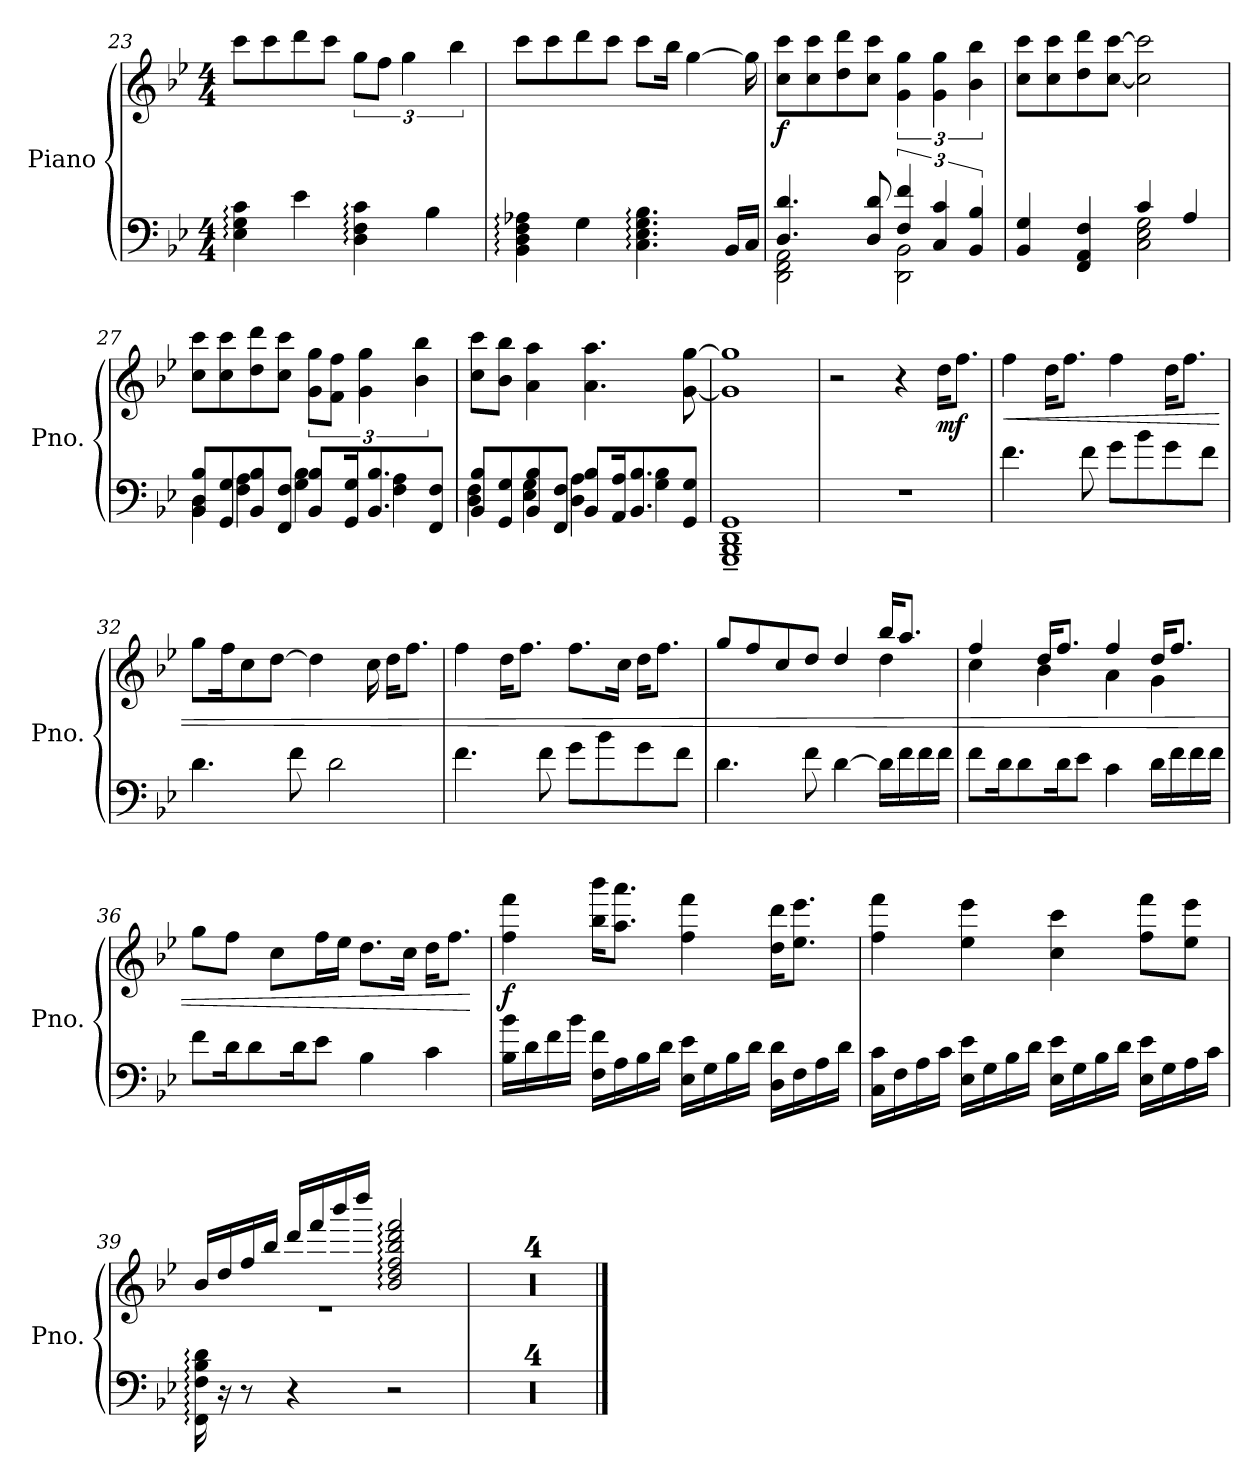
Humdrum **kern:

**kern	**kern	**dynam
*part1	*part1	*part1
*staff2	*staff1	*staff1/2
*I"Piano	*	*
*I'Pno.	*	*
!!LO:LB:g=z
*clefF4	*clefG2	*
*k[b-e-]	*k[b-e-]	*
*M4/4	*M4/4	*
=23	=23	=23
4E-\: 4G\: 4c\:	8ccc\L	.
.	8ccc\	.
4e-\	8ddd\	.
.	8ccc\J	.
4D\: 4F\: 4c\:	12gg\L	.
.	12ff\J	.
.	6gg\	.
4B-\	.	.
.	6bb-\	.
=24	=24	=24
4BB-\: 4D\: 4F\: 4A-X\:	8ccc\L	.
.	8ccc\	.
4G\	8ddd\	.
.	8ccc\J	.
4.C\: 4.E-\: 4.G\: 4.B-\:	8ccc\L	.
.	16bb-\Jk	.
.	[4gg\	.
16BB-/LL	.	.
16C/JJ	16gg\]	.
=25	=25	=25
*^	*	*
!	!	!	!LO:DY:b
4.D/ 4.d/	2DD\ 2FF\ 2AA\	8cc\ 8ccc\L	f
.	.	8cc\ 8ccc\	.
.	.	8dd\ 8ddd\	.
8D/ 8d/	.	8cc\ 8ccc\J	.
6F/ 6f/	2DD\ 2BB-\	6g\ 6gg\	.
6C/ 6c/	.	6g\ 6gg\	.
6BB-/ 6B-/	.	6b-\ 6bb-\	.
=26	=26	=26	=26
4BB-/ 4G/	2ryy	8cc\ 8ccc\L	.
.	.	8cc\ 8ccc\	.
4FF/ 4AA/ 4F/	.	8dd\ 8ddd\	.
.	.	[8cc\ [8ccc\J	.
4c/	2C\ 2E-\ 2G\	2cc\] 2ccc\]	.
4A/	.	.	.
!!LO:LB:g=z
=27	=27	=27	=27
8BB-/ 8B-/L	4BB-\ 4D\	8cc\ 8ccc\L	.
8GG/ 8G/	.	8cc\ 8ccc\	.
8BB-/ 8B-/	4F\ 4A\	8dd\ 8ddd\	.
8FF/ 8F/J	.	8cc\ 8ccc\J	.
8BB-/ 8B-/L	4G\ 4B-\	12g\ 12gg\L	.
.	.	12f\ 12ff\J	.
16GG/ 16G/K	.	.	.
.	.	6g\ 6gg\	.
8.BB-/ 8.B-/	.	.	.
.	4F\ 4A\	.	.
.	.	6b-\ 6bb-\	.
8FF/ 8F/J	.	.	.
=28	=28	=28	=28
8BB-/ 8B-/L	4D\ 4F\	8cc\ 8ccc\L	.
8GG/ 8G/	.	8b-\ 8bb-\J	.
8BB-/ 8B-/	4E-\ 4G\	4a\ 4aa\	.
8FF/ 8F/J	.	.	.
8BB-/ 8B-/L	4D\ 4A\	4.a\ 4.aa\	.
16AA/ 16A/K	.	.	.
8.BB-/ 8.B-/	.	.	.
.	4G\ 4B-\	.	.
8GG/ 8G/J	.	[8g\ [8gg\	.
*v	*v	*	*
=29	=29	=29
1GGG~ 1BBB-~ 1DD~ 1GG~	1g] 1gg]	.
=30	=30	=30
1r	2r	.
.	4r	.
!	!	!LO:DY:b
.	16dd\KL	mf
.	8.ff\J	.
=31	=31	=31
!	!	!LO:HP:b
4.f\	4ff\	<
.	16dd\KL	.
.	8.ff\J	.
8f\	.	.
8g\L	4ff\	.
8b-\	.	.
8g\	16dd\KL	.
.	8.ff\J	.
8f\J	.	.
!!LO:LB:g=z
=32	=32	=32
4.d\	8gg\L	.
.	16ff\K	.
.	8cc\	.
.	[8dd\J	.
8f\	.	.
.	4dd\]	.
2d\	.	.
.	16cc\	.
.	16dd\KL	.
.	8.ff\J	.
=33	=33	=33
4.f\	4ff\	.
.	16dd\KL	.
.	8.ff\J	.
8f\	.	.
8g\L	8.ff\L	.
8b-\	.	.
.	16cc\Jk	.
8g\	16dd\KL	.
.	8.ff\J	.
8f\J	.	.
=34	=34	=34
*	*^	*
4.d\	8gg/L	2.ryy	.
.	8ff/	.	.
.	8cc/	.	.
8f\	8dd/J	.	.
[4d\	4dd/	.	.
16d\LL]	16bb-/KL	4dd\	.
16f\	8.aa/J	.	.
16f\	.	.	.
16f\JJ	.	.	.
=35	=35	=35	=35
8f\L	4ff/	4cc\	.
16d\K	.	.	.
8d\	.	.	.
.	16dd/KL	4b-\	.
16d\K	8.ff/J	.	.
8e-\J	.	.	.
4c\	4ff/	4a\	.
16d\LL	16dd/KL	4g\	.
16f\	8.ff/J	.	.
16f\	.	.	.
16f\JJ	.	.	.
*	*v	*v	*
!!LO:LB:g=z
=36	=36	=36
8f\L	8gg\L	.
16d\K	8ff\J	.
8d\	.	.
.	8cc\L	.
16d\K	.	.
8e-\J	16ff\L	.
.	16ee-\JJ	.
4B-\	8.dd\L	.
.	16cc\Jk	.
4c\	16dd\KL	.
.	8.ff\J	.
.	.	[
=37	=37	=37
!	!	!LO:DY:b
16B-\ 16b-\LL	4ff\ 4fff\	f
16d\	.	.
16f\	.	.
16b-\JJ	.	.
16F\ 16f\LL	16bb-\ 16bbb-\KL	.
16A\	8.aa\ 8.aaa\J	.
16B-\	.	.
16d\JJ	.	.
16E-\ 16e-\LL	4ff\ 4fff\	.
16G\	.	.
16B-\	.	.
16d\JJ	.	.
16D\ 16d\LL	16dd\ 16ddd\KL	.
16F\	8.ee-\ 8.eee-\J	.
16A\	.	.
16d\JJ	.	.
!!LO:PB:g=z
=38	=38	=38
16C\ 16c\LL	4ff\ 4fff\	.
16F\	.	.
16A\	.	.
16c\JJ	.	.
16E-\ 16e-\LL	4ee-\ 4eee-\	.
16G\	.	.
16B-\	.	.
16d\JJ	.	.
16E-\ 16e-\LL	4cc\ 4ccc\	.
16G\	.	.
16B-\	.	.
16d\JJ	.	.
16E-\ 16e-\LL	8ff\ 8fff\L	.
16G\	.	.
16A\	8ee-\ 8eee-\J	.
16c\JJ	.	.
=39	=39	=39
*	*^	*
16FF\: 16F\: 16B-\: 16d\:	16b-/LL	1r	.
16r	16dd/	.	.
8r	16ff/	.	.
.	16bb-/JJ	.	.
4r	16ddd/LL	.	.
.	16fff/	.	.
.	16bbb-/	.	.
.	16dddd/JJ	.	.
2r	2b-/: 2dd/: 2ff/: 2bb-/: 2ddd/: 2fff/:	.	.
*	*v	*v	*
=40	=40	=40
1r	1r	.
=41	=41	=41
1r	1r	.
=42	=42	=42
1r	1r	.
=43	=43	=43
1r	1r	.
==	==	==
*-	*-	*-
